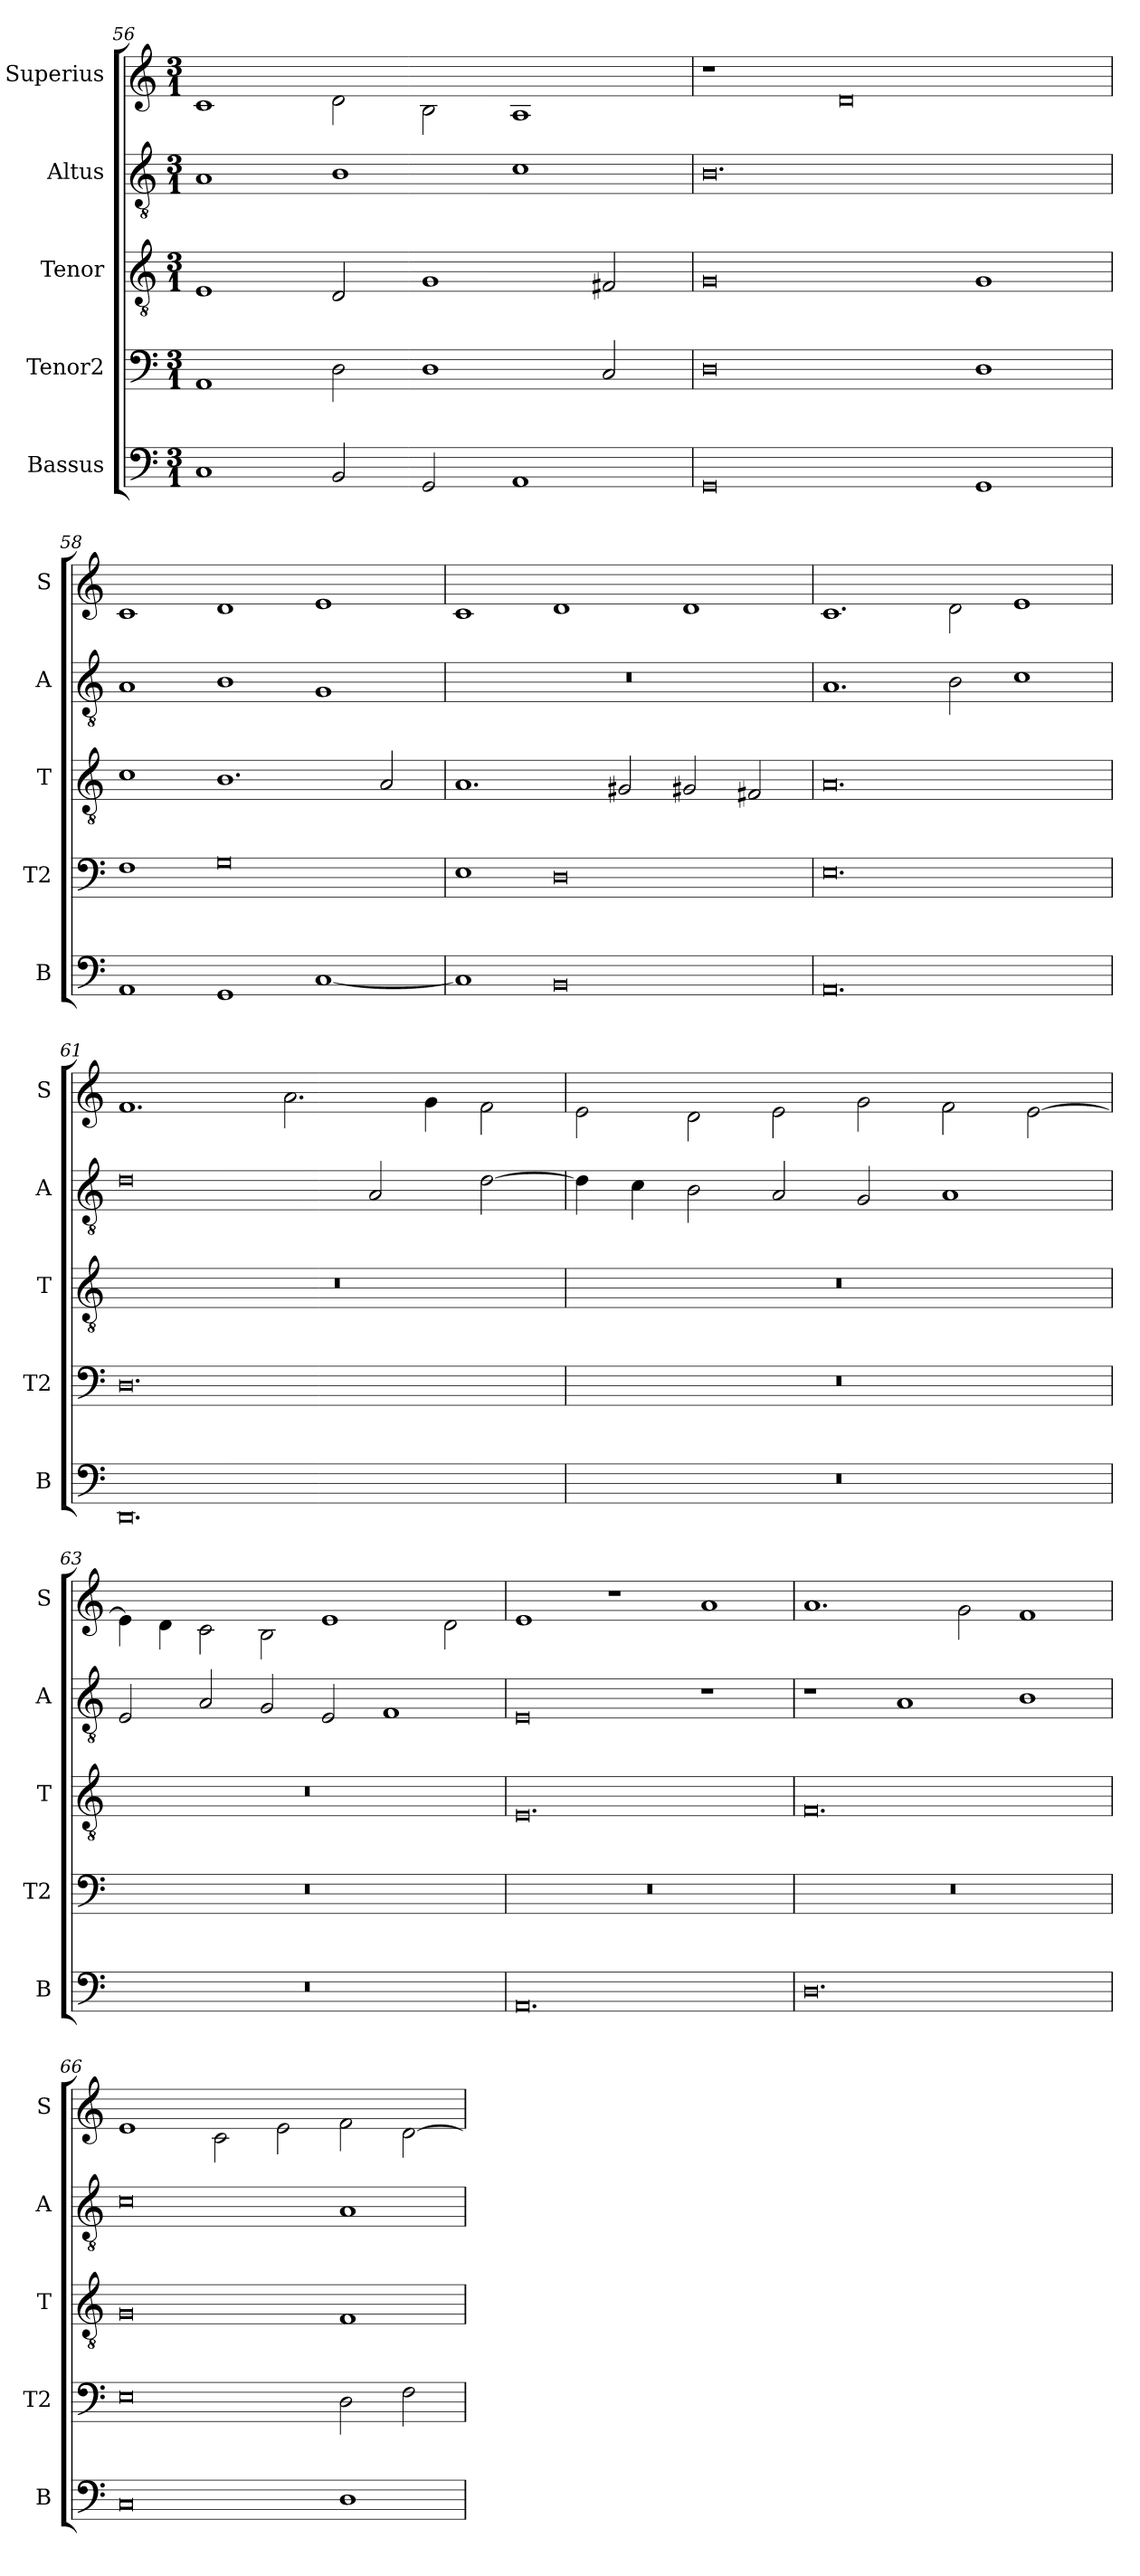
**kern	**kern	**kern	**kern	**kern
*part5	*part4	*part3	*part2	*part1
*staff5	*staff4	*staff3	*staff2	*staff1
*I"Bassus	*I"Tenor2	*I"Tenor	*I"Altus	*I"Superius
*I'B	*I'T2	*I'T	*I'A	*I'S
*clefF4	*clefF4	*clefGv2	*clefGv2	*clefG2
*k[]	*k[]	*k[]	*k[]	*k[]
*M3/1	*M3/1	*M3/1	*M3/1	*M3/1
=56	=56	=56	=56	=56
1C	1AA	1E	1A	1c
2BB/	2D\	2D/	1B	2d\
2GG/	1D	1G	.	2B\
1AA	.	.	1c	1A
.	2C/	2F#X/	.	.
=57	=57	=57	=57	=57
0GG	0D	0G	0.B	1r
.	.	.	.	0d
1GG	1D	1G	.	.
=58	=58	=58	=58	=58
1AA	1F	1c	1A	1c
1GG	0G	1.B	1B	1d
[1C	.	.	1G	1e
.	.	2A/	.	.
=59	=59	=59	=59	=59
1C]	1E	1.A	0.r	1c
0BB	0D	.	.	1d
.	.	2G#X/	.	.
.	.	2G#X/	.	1d
.	.	2F#X/	.	.
=60	=60	=60	=60	=60
0.AA	0.E	0.A	1.A	1.c
.	.	.	2B\	2d\
.	.	.	1c	1e
=61	=61	=61	=61	=61
0.DD	0.D	0.r	0d	1.f
.	.	.	.	2.a\
.	.	.	2A/	.
.	.	.	.	4g\
.	.	.	[2d\	2f\
=62	=62	=62	=62	=62
0.r	0.r	0.r	4d\]	2e\
.	.	.	4c\	.
.	.	.	2B\	2d\
.	.	.	2A/	2e\
.	.	.	2G/	2g\
.	.	.	1A	2f\
.	.	.	.	[2e\
=63	=63	=63	=63	=63
0.r	0.r	0.r	2E/	4e\]
.	.	.	.	4d\
.	.	.	2A/	2c\
.	.	.	2G/	2B\
.	.	.	2E/	1e
.	.	.	1F	.
.	.	.	.	2d\
=64	=64	=64	=64	=64
0.AA	0.r	0.E	0E	1e
.	.	.	.	1r
.	.	.	1r	1a
=65	=65	=65	=65	=65
0.D	0.r	0.F	1r	1.a
.	.	.	1A	.
.	.	.	.	2g\
.	.	.	1B	1f
=66	=66	=66	=66	=66
0C	0E	0G	0c	1e
.	.	.	.	2c\
.	.	.	.	2e\
1D	2D\	1F	1A	2f\
.	2F\	.	.	[2d\
=	=	=	=	=
*-	*-	*-	*-	*-
